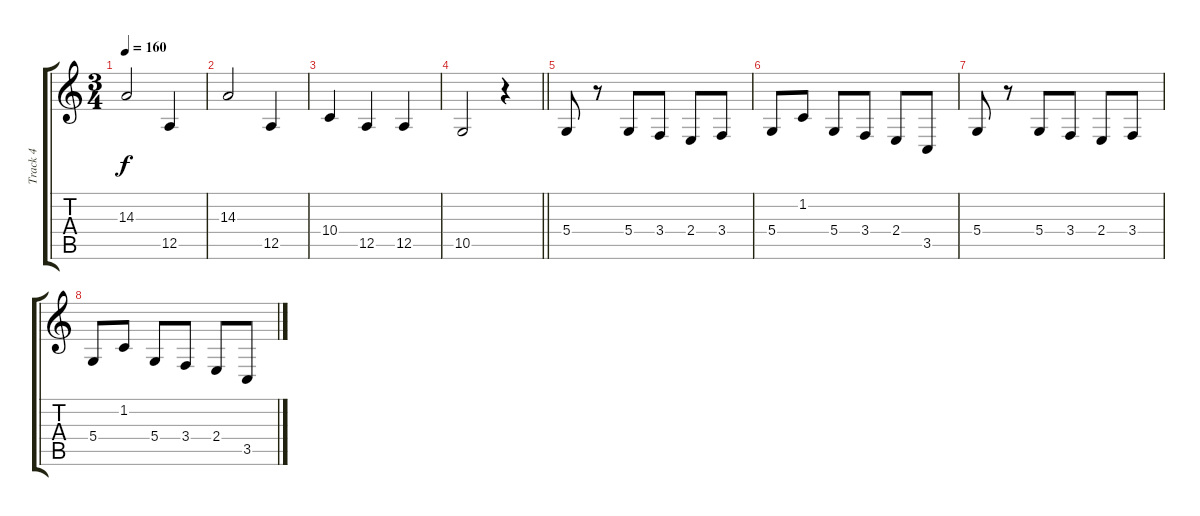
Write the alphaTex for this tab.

\track ("Track 4" "Track 4") {instrument flute}
\staff {score tabs}
\tuning (E4 B3 G3 D3 A2 E2) {hide}
\ts (3 4)
\tempo 160
\clef g2
\ks c
14.3.2{dy f} 12.5.4 |
14.3.2 12.5.4 |
10.4.4 12.5.4 12.5.4 |
\barLineRight lightlight
10.5.2 r.4 |
\section ("" "")
5.4.8 r.8 5.4.8 3.4.8 2.4.8 3.4.8 |
5.4.8 1.2.8 5.4.8 3.4.8 2.4.8 3.5.8 |
5.4.8 r.8 5.4.8 3.4.8 2.4.8 3.4.8 |
5.4.8 1.2.8 5.4.8 3.4.8 2.4.8 3.5.8
